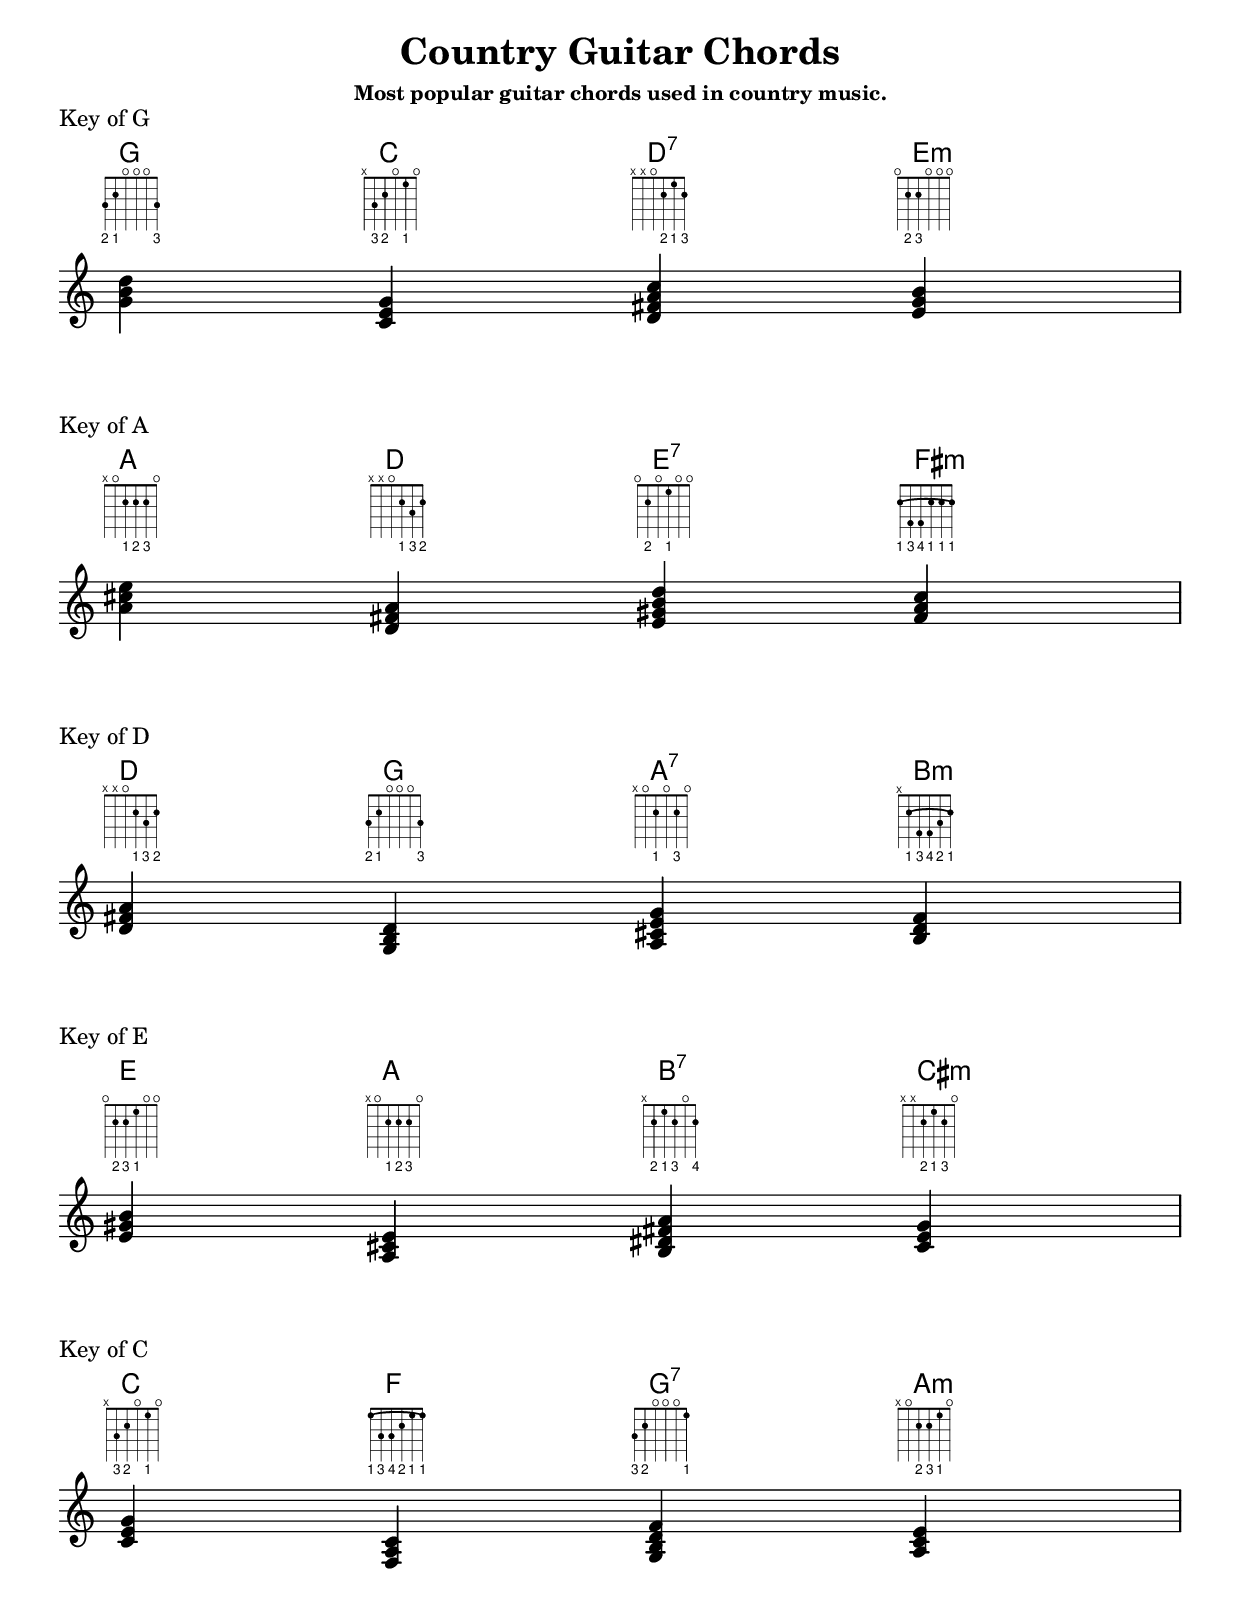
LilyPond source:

\include "predefined-guitar-fretboards.ly"
\version "2.18.2"

\paper {
  indent = 0\mm
}

\header {
  title = "Country Guitar Chords"
  subsubtitle = "Most popular guitar chords used in country music."
}

commonCountryChordProgressionInG = \chordmode {
  g c d:7 e:m
}

commonCountryChordProgressionInKey = #(define-music-function
                          (parser location key)
                          (ly:pitch?)
                          #{
                          \transpose g #key { \commonCountryChordProgressionInG }
                          #})

\layout {
  ragged-last = ##f
  \context {
    \Score
    \once \override Staff.TimeSignature #'stencil = ##f % turn off the time signature
    \remove "Bar_number_engraver"
  }
}

\score {
  <<
    \new ChordNames { \commonCountryChordProgressionInKey g }
    \new FretBoards { \commonCountryChordProgressionInKey g }
    \new Staff { \commonCountryChordProgressionInKey g }
  >>
  \header { piece = "Key of G" }
}

\score {
  <<
    \new ChordNames { \commonCountryChordProgressionInKey a }
    \new FretBoards { \commonCountryChordProgressionInKey a }
    \new Staff { \commonCountryChordProgressionInKey a }
  >>
  \header { piece = "Key of A" }
}

\score {
  <<
    \new ChordNames { \commonCountryChordProgressionInKey d }
    \new FretBoards { \commonCountryChordProgressionInKey d }
    \new Staff { \commonCountryChordProgressionInKey d }
  >>
  \header { piece = "Key of D" }
}

\score {
  <<
    \new ChordNames { \commonCountryChordProgressionInKey e }
    \new FretBoards { \commonCountryChordProgressionInKey e }
    \new Staff { \commonCountryChordProgressionInKey e }
  >>
  \header { piece = "Key of E" }
}

\score {
  <<
    \new ChordNames { \commonCountryChordProgressionInKey c }
    \new FretBoards { \commonCountryChordProgressionInKey c }
    \new Staff { \commonCountryChordProgressionInKey c }
  >>
  \header { piece = "Key of C" }
}
